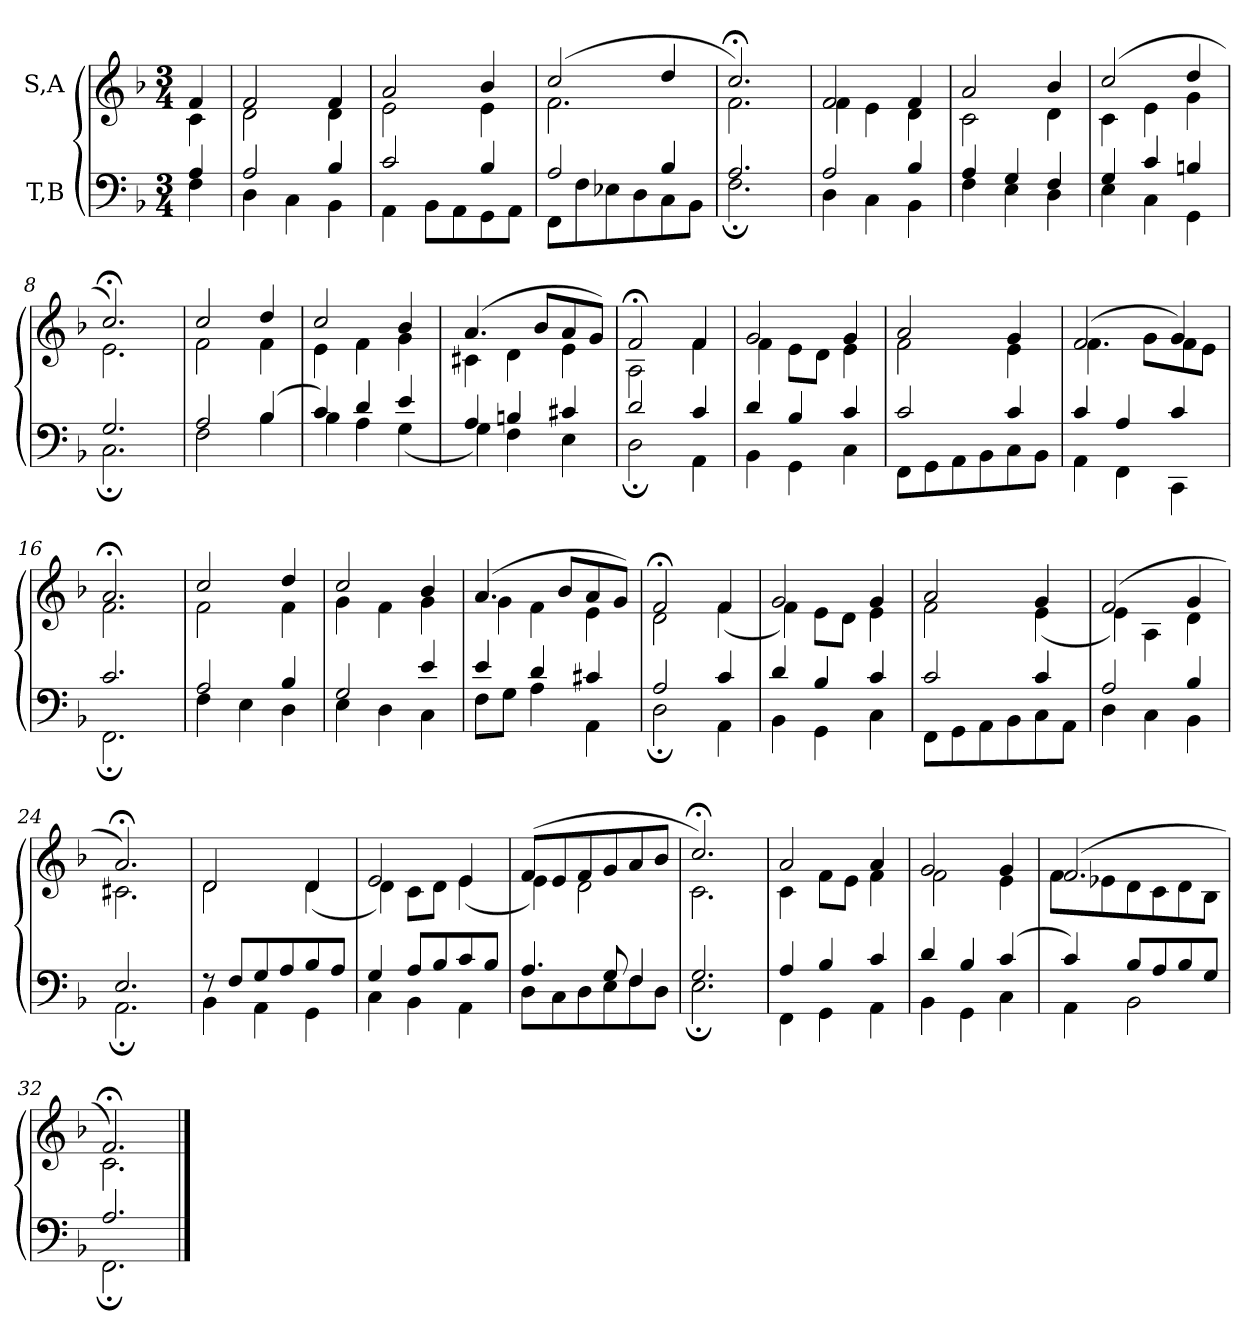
**kern	**kern
*part2	*part1
*staff2	*staff1
*I"T,B	*I"S,A
*clefF4	*clefG2
*k[b-]	*k[b-]
*M3/4	*M3/4
=	=
*^	*^
4A	4F	4f	4c
=1	=1	=1	=1
2A	4D	2f	2d
.	4C	.	.
4B-	4BB-	4f	4d
=2	=2	=2	=2
2c	4AA	2a	2e
.	8BB-L	.	.
.	8AA	.	.
4B-	8GG	4b-	4e
.	8AAJ	.	.
=3	=3	=3	=3
2A	8FFL	(>2cc	2.f
.	8F	.	.
.	8E-X	.	.
.	8D	.	.
4B-	8C	4dd	.
.	8BB-J	.	.
=4	=4	=4	=4
2.A	2.F;	2.cc;<)	2.f
=5	=5	=5	=5
2A	4D	2f	4f
.	4C	.	4e
4B-	4BB-	4f	4d
=6	=6	=6	=6
4A	4F	2a	2c
4G	4E	.	.
4F	4D	4b-	4d
=7	=7	=7	=7
4G	4E	(>2cc	4c
4c	4C	.	4e
4Bn	4GG	4dd	4g
=8	=8	=8	=8
2.G	2.C;	2.cc;<)	2.e
=9	=9	=9	=9
2A	2F	2cc	2f
(>4B-	4B-	4dd	4f
=10	=10	=10	=10
4c)	4B-	2cc	4e
4d	4A	.	4f
4e	(<4G	4b-	4g
=11	=11	=11	=11
4A	4G)	(>4.a	4c#X
4Bn	4F	.	4d
.	.	8b-L	.
4c#X	4E	8a	4e
.	.	8gJ)	.
=12	=12	=12	=12
2d	2D;	2f;<	2A
4c	4AA	4f	4f
=13	=13	=13	=13
4d	4BB-	2g	4f
4B-	4GG	.	8eL
.	.	.	8dJ
4c	4C	4g	4e
=14	=14	=14	=14
2c	8FFL	2a	2f
.	8GG	.	.
.	8AA	.	.
.	8BB-	.	.
4c	8C	4g	4e
.	8BB-J	.	.
=15	=15	=15	=15
4c	4AA	(>2f	4.f
4A	4FF	.	.
.	.	.	8gL
4c	4CC	4g)	8f
.	.	.	8eJ
=16	=16	=16	=16
2.c	2.FF;	2.a;<	2.f
=17	=17	=17	=17
2A	4F	2cc	2f
.	4E	.	.
4B-	4D	4dd	4f
=18	=18	=18	=18
2G	4E	2cc	4g
.	4D	.	4f
4e	4C	4b-	4g
=19	=19	=19	=19
4e	8FL	(>4.a	4g
.	8GJ	.	.
4d	4A	.	4f
.	.	8b-L	.
4c#X	4AA	8a	4e
.	.	8gJ)	.
=20	=20	=20	=20
2A	2D;	2f;<	2d
4c	4AA	4f	(<4f
=21	=21	=21	=21
4d	4BB-	2g	4f)
4B-	4GG	.	8eL
.	.	.	8dJ
4c	4C	4g	4e
=22	=22	=22	=22
2c	8FFL	2a	2f
.	8GG	.	.
.	8AA	.	.
.	8BB-	.	.
4c	8C	4g	(<4e
.	8AAJ	.	.
=23	=23	=23	=23
2A	4D	(>2f	4e)
.	4C	.	4A
4B-	4BB-	4g	4d
=24	=24	=24	=24
2.E	2.AA;	2.a;<)	2.c#X
=25	=25	=25	=25
8r	4BB-	2d	2d
8FL	.	.	.
8G	4AA	.	.
8A	.	.	.
8B-	4GG	4d	(<4d
8AJ	.	.	.
=26	=26	=26	=26
4G	4C	2e	4d)
8AL	4BB-	.	8cL
8B-	.	.	8dJ
8c	4AA	4e	(<4e
8B-J	.	.	.
=27	=27	=27	=27
4.A	8DL	(>8fL	4e)
.	8C	8e	.
.	8D	8f	2d
8G	8E	8g	.
4F	8F	8a	.
.	8DJ	8b-J	.
=28	=28	=28	=28
2.G	2.E;	2.cc;<)	2.c
=29	=29	=29	=29
4A	4FF	2a	4c
4B-	4GG	.	8fL
.	.	.	8eJ
4c	4AA	4a	4f
=30	=30	=30	=30
4d	4BB-	2g	2f
4B-	4GG	.	.
(>4c	4C	4g	4e
=31	=31	=31	=31
4c)	4AA	(>2.f	8fL
.	.	.	8e-X
8B-L	2BB-	.	8d
8A	.	.	8c
8B-	.	.	8d
8GJ	.	.	8B-J
=32	=32	=32	=32
2.A	2.FF;	2.f;<)	2.c
*v	*v	*	*
*	*v	*v
==	==
*-	*-
